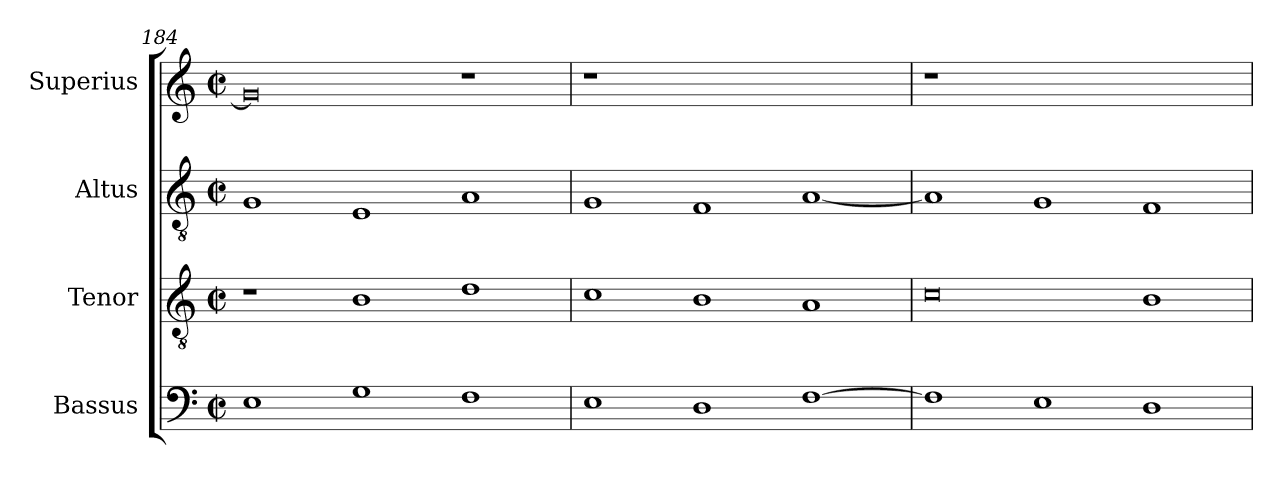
**kern	**kern	**kern	**kern
*part4	*part3	*part2	*part1
*staff4	*staff3	*staff2	*staff1
*I"Bassus	*I"Tenor	*I"Altus	*I"Superius
*I'B.	*I'T.	*	*I'S.
!!LO:LB:g=z
*clefF4	*clefGv2	*clefGv2	*clefG2
*	*ITrd7c12	*ITrd7c12	*
*k[]	*k[]	*k[]	*k[]
*C:	*C:	*C:	*C:
*M2/2	*M2/2	*M2/2	*M2/2
*met(c|)	*met(c|)	*met(c|)	*met(c|)
=184	=184	=184	=184
1Ei	1r	1GGi	0gi]
1Gi	1BBi	1EEi	.
1Fi	1Di	1AAi	1r
=185	=185	=185	=185
!	!	!	!LO:N:vis=1
1Ei	1Ci	1GGi	1r
1Di	1BBi	1FFi	0ryy
[>1Fi	1AAi	[<1AAi	.
=186	=186	=186	=186
!	!	!	!LO:N:vis=1
1Fi]	0Ci	1AAi]	1r
1Ei	.	1GGi	0ryy
1Di	1BBi	1FFi	.
=	=	=	=
*-	*-	*-	*-
